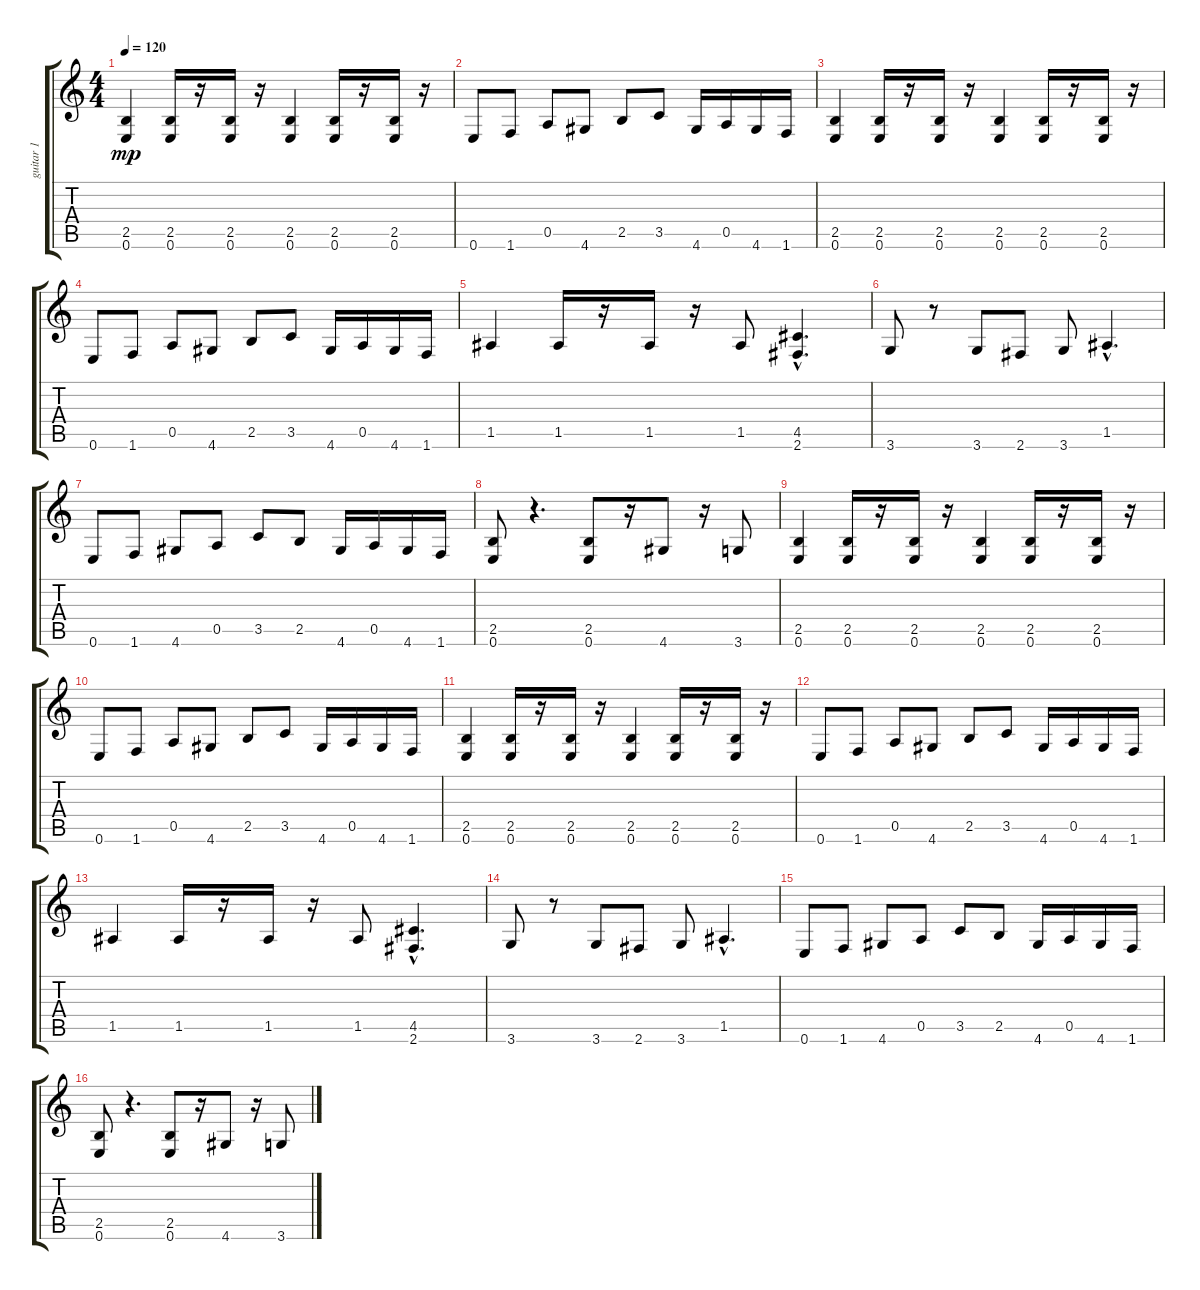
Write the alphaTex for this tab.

\track ("guitar 1            " "guitar 1  ") {instrument overdrivenguitar}
\staff {score tabs}
\tuning (E4 B3 G3 D3 A2 E2) {hide}
\ts (4 4)
\tempo 120
\clef g2
\ks c
(2.5 0.6).4{dy mp} (2.5 0.6).16 r.16 (2.5 0.6).16 r.16 (2.5 0.6).4 (2.5 0.6).16 r.16 (2.5 0.6).16 r.16 |
0.6.8 1.6.8 0.5.8 4.6.8 2.5.8 3.5.8 4.6.16 0.5.16 4.6.16 1.6.16 |
(2.5 0.6).4 (2.5 0.6).16 r.16 (2.5 0.6).16 r.16 (2.5 0.6).4 (2.5 0.6).16 r.16 (2.5 0.6).16 r.16 |
0.6.8 1.6.8 0.5.8 4.6.8 2.5.8 3.5.8 4.6.16 0.5.16 4.6.16 1.6.16 |
1.5.4 1.5.16 r.16 1.5.16 r.16 1.5.8 (4.5{hac} 2.6{hac}).4{d} |
3.6.8 r.8 3.6.8 2.6.8 3.6.8 1.5{hac}.4{d} |
0.6.8 1.6.8 4.6.8 0.5.8 3.5.8 2.5.8 4.6.16 0.5.16 4.6.16 1.6.16 |
(2.5 0.6).8 r.4{d} (2.5 0.6).8 r.16 4.6.8 r.16 3.6.8 |
(2.5 0.6).4 (2.5 0.6).16 r.16 (2.5 0.6).16 r.16 (2.5 0.6).4 (2.5 0.6).16 r.16 (2.5 0.6).16 r.16 |
0.6.8 1.6.8 0.5.8 4.6.8 2.5.8 3.5.8 4.6.16 0.5.16 4.6.16 1.6.16 |
(2.5 0.6).4 (2.5 0.6).16 r.16 (2.5 0.6).16 r.16 (2.5 0.6).4 (2.5 0.6).16 r.16 (2.5 0.6).16 r.16 |
0.6.8 1.6.8 0.5.8 4.6.8 2.5.8 3.5.8 4.6.16 0.5.16 4.6.16 1.6.16 |
1.5.4 1.5.16 r.16 1.5.16 r.16 1.5.8 (4.5{hac} 2.6{hac}).4{d} |
3.6.8 r.8 3.6.8 2.6.8 3.6.8 1.5{hac}.4{d} |
0.6.8 1.6.8 4.6.8 0.5.8 3.5.8 2.5.8 4.6.16 0.5.16 4.6.16 1.6.16 |
(2.5 0.6).8 r.4{d} (2.5 0.6).8 r.16 4.6.8 r.16 3.6.8
